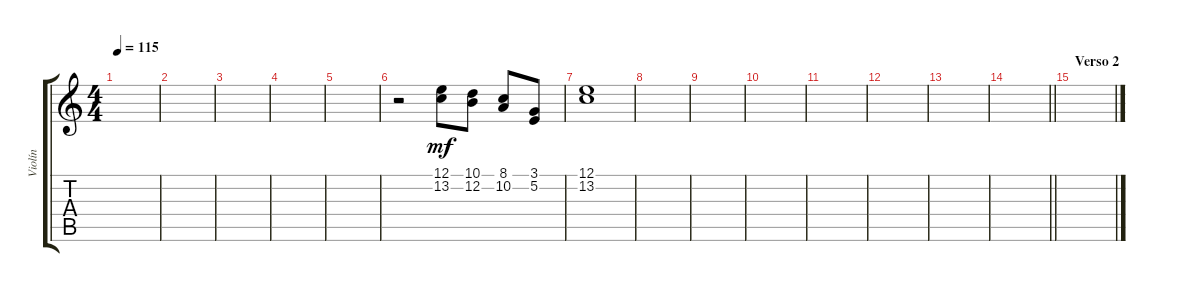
\track ("Violín" "Violín") {instrument violin}
\staff {score tabs}
\tuning (E4 B3 G3 D3 A2 E2) {hide}
\ts (4 4)
\tempo 115
\clef g2
\ks c
|
|
|
|
|
r.2 (12.1 13.2).8{dy mf} (10.1 12.2).8 (8.1 10.2).8 (3.1 5.2).8 |
(12.1 13.2).1 |
|
|
|
|
|
|
\barLineRight lightlight
|
\section ("" "Verso 2")
